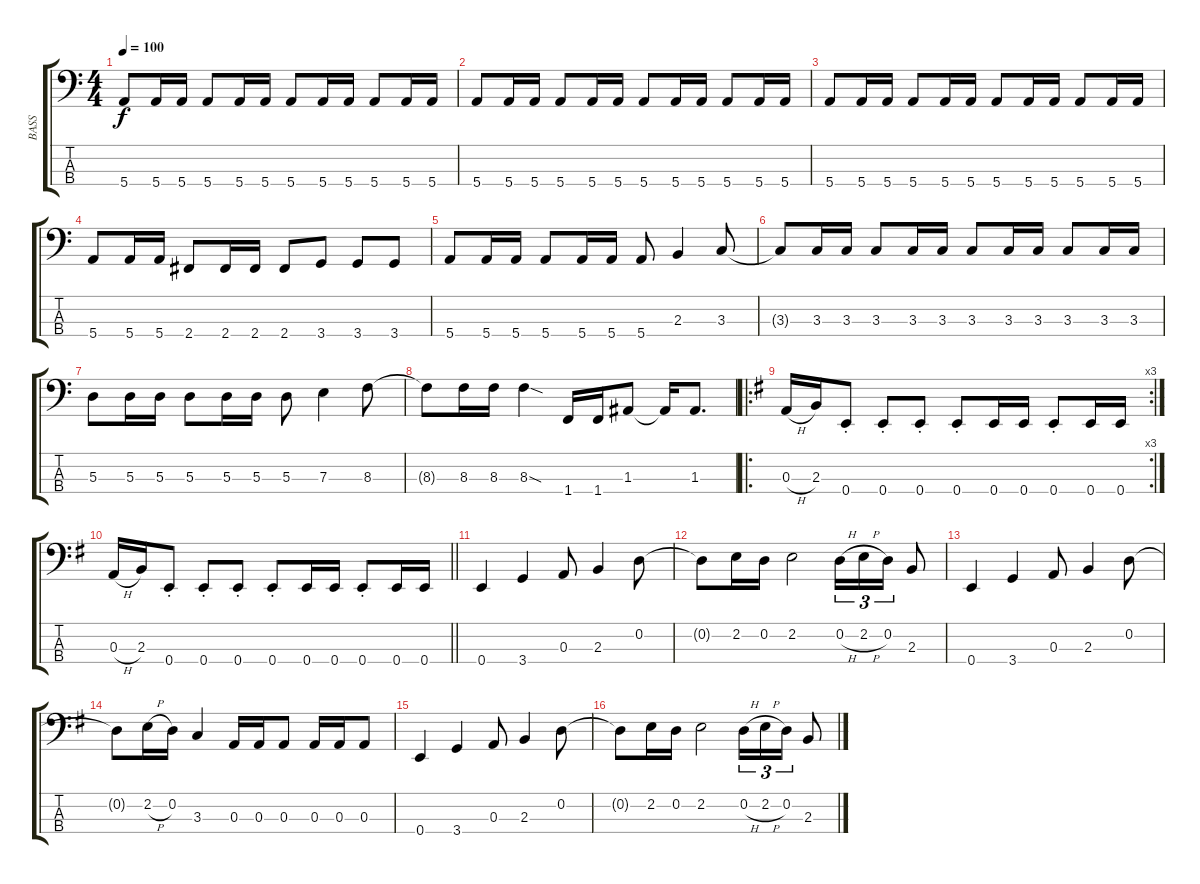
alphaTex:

\track ("BASS" "BASS") {instrument electricbassfinger}
\staff {score tabs}
\tuning (G2 D2 A1 E1) {hide}
\ts (4 4)
\tempo 100
\clef f4
\ks c
5.4.8{dy f} 5.4.16 5.4.16 5.4.8 5.4.16 5.4.16 5.4.8 5.4.16 5.4.16 5.4.8 5.4.16 5.4.16 |
5.4.8 5.4.16 5.4.16 5.4.8 5.4.16 5.4.16 5.4.8 5.4.16 5.4.16 5.4.8 5.4.16 5.4.16 |
5.4.8 5.4.16 5.4.16 5.4.8 5.4.16 5.4.16 5.4.8 5.4.16 5.4.16 5.4.8 5.4.16 5.4.16 |
5.4.8 5.4.16 5.4.16 2.4.8 2.4.16 2.4.16 2.4.8 3.4.8 3.4.8 3.4.8 |
5.4.8 5.4.16 5.4.16 5.4.8 5.4.16 5.4.16 5.4.8 2.3.4 3.3.8 |
3.3{t}.8 3.3.16 3.3.16 3.3.8 3.3.16 3.3.16 3.3.8 3.3.16 3.3.16 3.3.8 3.3.16 3.3.16 |
5.3.8 5.3.16 5.3.16 5.3.8 5.3.16 5.3.16 5.3.8 7.3.4 8.3.8 |
8.3{t}.8 8.3.16 8.3.16 8.3{sod}.4 1.4.16 1.4.16 1.3.8 1.3{t}.16 1.3.8{d} |
\ro
\rc 3
\ks g
0.3{h}.16 2.3.16 0.4{st}.8 0.4{st}.8 0.4{st}.8 0.4{st}.8 0.4.16 0.4.16 0.4{st}.8 0.4.16 0.4.16 |
\barLineRight lightlight
0.3{h}.16 2.3.16 0.4{st}.8 0.4{st}.8 0.4{st}.8 0.4{st}.8 0.4.16 0.4.16 0.4{st}.8 0.4.16 0.4.16 |
0.4.4 3.4.4 0.3.8 2.3.4 0.2.8 |
0.2{t}.8 2.2.16 0.2.16 2.2.2 0.2{h}.16{tu (3 2)} 2.2{h}.16{tu (3 2)} 0.2.16{tu (3 2)} 2.3.8 |
0.4.4 3.4.4 0.3.8 2.3.4 0.2.8 |
0.2{t}.8 2.2{h}.16 0.2.16 3.3.4 0.3.16 0.3.16 0.3.8 0.3.16 0.3.16 0.3.8 |
0.4.4{txt ""} 3.4.4 0.3.8 2.3.4 0.2.8 |
0.2{t}.8 2.2.16 0.2.16 2.2.2 0.2{h}.16{tu (3 2)} 2.2{h}.16{tu (3 2)} 0.2.16{tu (3 2)} 2.3.8
